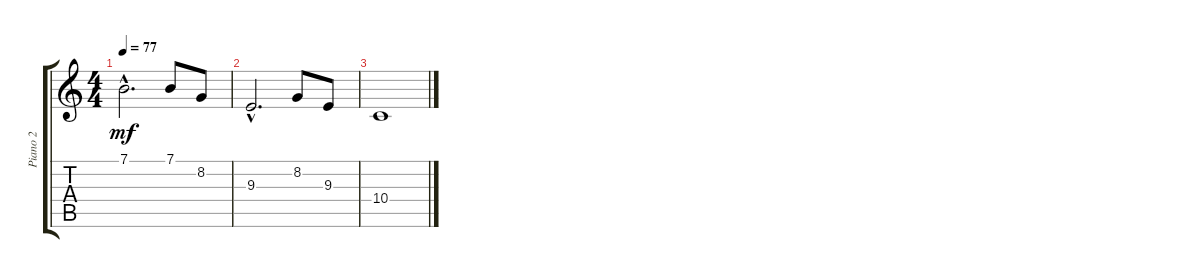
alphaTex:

\track ("Piano 2" "Piano 2") {instrument electricpiano2}
\staff {score tabs}
\tuning (E4 B3 G3 D3 A2 E2) {hide}
\ts (4 4)
\tempo 77
\clef g2
\ks c
7.1{hac}.2{d dy mf} 7.1.8 8.2.8 |
9.3{hac}.2{d} 8.2.8 9.3.8 |
10.4.1
